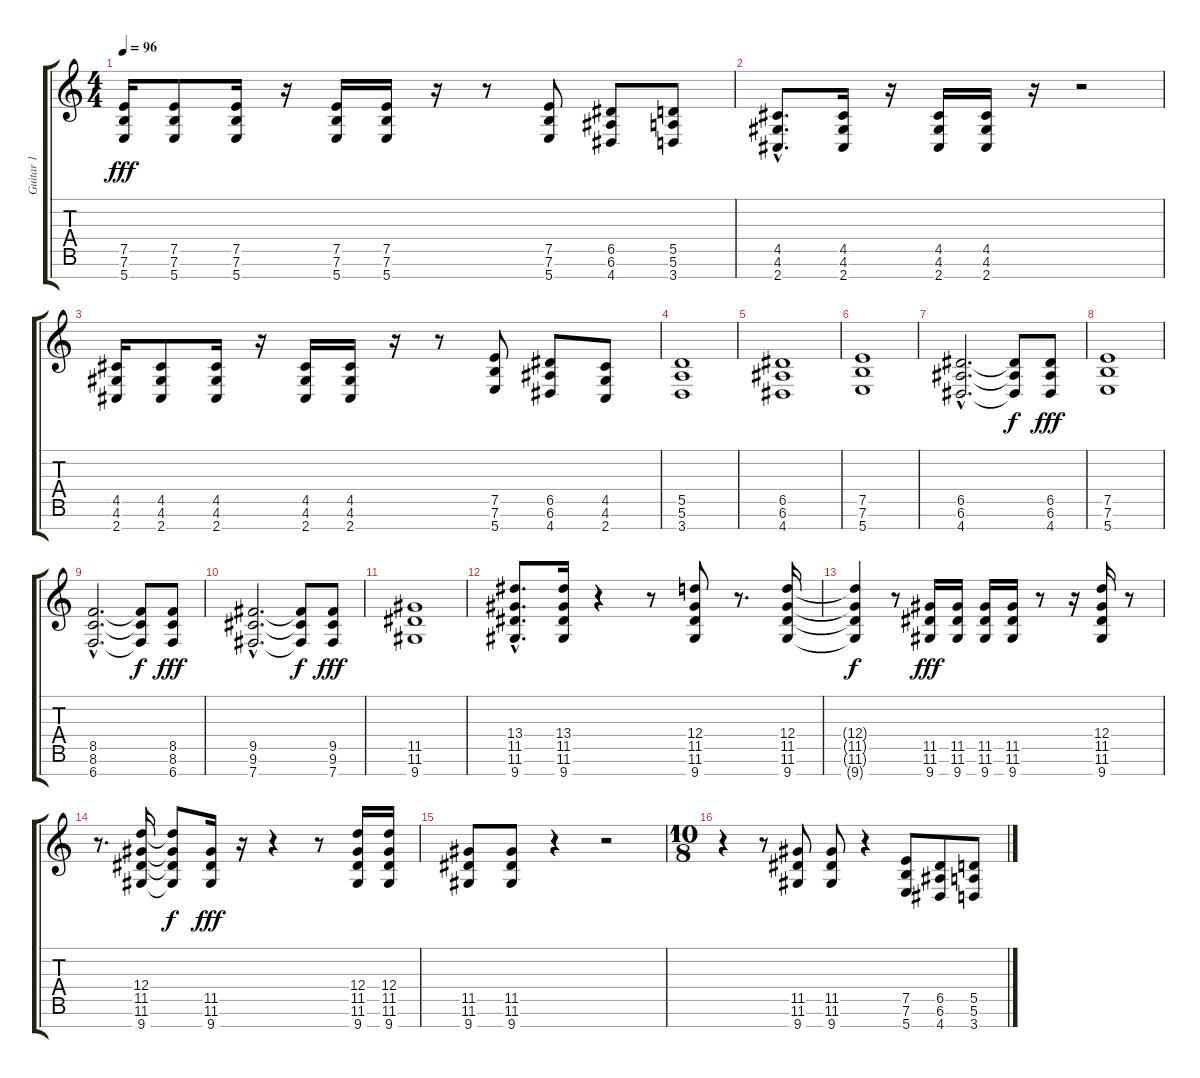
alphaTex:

\track ("Guitar 1" "Guitar 1") {instrument distortionguitar}
\staff {score tabs}
\tuning (E4 B3 G3 D3 A2 E2 B1) {hide}
\ts (4 4)
\tempo 96
\clef g2
\ks c
(7.5 7.6 5.7).16{dy fff} (7.5 7.6 5.7).8 (7.5 7.6 5.7).16 r.16 (7.5 7.6 5.7).16 (7.5 7.6 5.7).16 r.16 r.8 (7.5 7.6 5.7).8 (6.5 6.6 4.7).8 (5.5 5.6 3.7).8 |
(4.5{hac} 4.6{hac} 2.7{hac}).8{d} (4.5 4.6 2.7).16 r.16 (4.5 4.6 2.7).16 (4.5 4.6 2.7).16 r.16 r.2 |
(4.5 4.6 2.7).16 (4.5 4.6 2.7).8 (4.5 4.6 2.7).16 r.16 (4.5 4.6 2.7).16 (4.5 4.6 2.7).16 r.16 r.8 (7.5 7.6 5.7).8 (6.5 6.6 4.7).8 (4.5 4.6 2.7).8 |
(5.5 5.6 3.7).1 |
(6.5 6.6 4.7).1 |
(7.5 7.6 5.7).1 |
(6.5{hac} 6.6{hac} 4.7{hac}).2{d} (6.5{t} 6.6{t} 4.7{t}).8{dy f} (6.5 6.6 4.7).8{dy fff} |
(7.5 7.6 5.7).1 |
(8.5{hac} 8.6{hac} 6.7{hac}).2{d} (8.5{t} 8.6{t} 6.7{t}).8{dy f} (8.5 8.6 6.7).8{dy fff} |
(9.5{hac} 9.6{hac} 7.7{hac}).2{d} (9.5{t} 9.6{t} 7.7{t}).8{dy f} (9.5 9.6 7.7).8{dy fff} |
(11.5 11.6 9.7).1 |
(13.4{hac} 11.5{hac} 11.6{hac} 9.7{hac}).8{d} (13.4 11.5 11.6 9.7).16 r.4 r.8 (12.4 11.5 11.6 9.7).8 r.8{d} (12.4 11.5 11.6 9.7).16 |
(12.4{t} 11.5{t} 11.6{t} 9.7{t}).4{dy f} r.8 (11.5 11.6 9.7).16{dy fff} (11.5 11.6 9.7).16 (11.5 11.6 9.7).16 (11.5 11.6 9.7).16 r.8 r.16 (12.4 11.5 11.6 9.7).16 r.8 |
r.8{d} (12.4 11.5 11.6 9.7).16 (12.4{t} 11.5{t} 11.6{t} 9.7{t}).8{dy f} (11.5 11.6 9.7).16{dy fff} r.16 r.4 r.8 (12.4 11.5 11.6 9.7).16 (12.4 11.5 11.6 9.7).16 |
(11.5 11.6 9.7).8 (11.5 11.6 9.7).8 r.4 r.2 |
\ts (10 8)
r.4 r.8 (11.5 11.6 9.7).8 (11.5 11.6 9.7).8 r.4 (7.5 7.6 5.7).8 (6.5 6.6 4.7).8 (5.5 5.6 3.7).8
